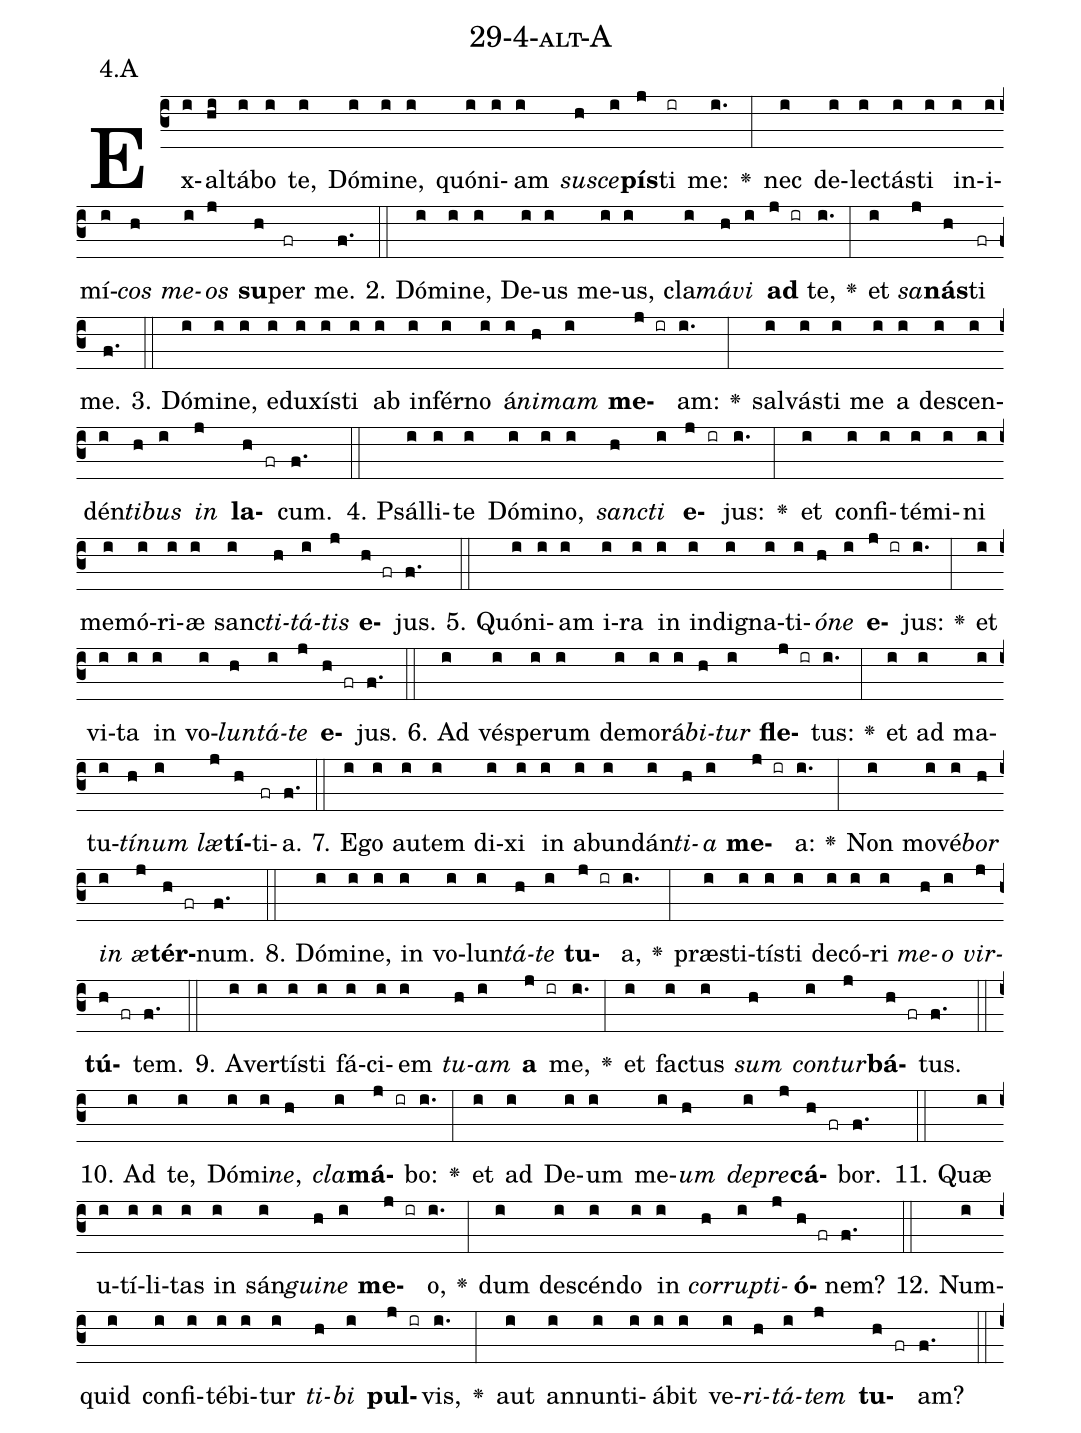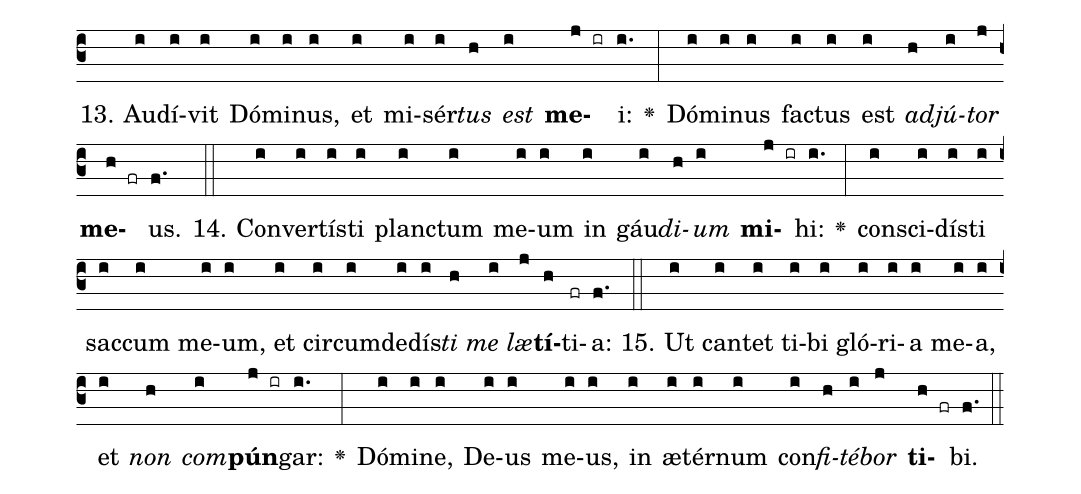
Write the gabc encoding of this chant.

name: 29-4-alt-A;
annotation: 4.A;
%%
(c3)Ex(i)al(hi)tá(i)bo(i) te,(i) Dó(i)mi(i)ne,(i) quón(i)i(i)am(i) <i>su</i>(h)<i>sce</i>(i)<b>pís</b>(j)ti(ir) me:(i.) <v>\greheightstar</v>(:) nec(i) de(i)lec(i)tás(i)ti(i) in(i)i(i)mí(i)<i>cos</i>(h) <i>me</i>(i)<i>os</i>(j) <b>su</b>(h)per(fr) me.(f.) (::)
2. Dó(i)mi(i)ne,(i) De(i)us(i) me(i)us,(i) cla(i)<i>má</i>(h)<i>vi</i>(i) <b>ad</b>(j ir) te,(i.) <v>\greheightstar</v>(:) et(i) <i>sa</i>(j)<b>nás</b>(h)ti(fr) me.(f.) (::)
3. Dó(i)mi(i)ne,(i) e(i)du(i)xís(i)ti(i) ab(i) in(i)fér(i)no(i) á(i)<i>ni</i>(h)<i>mam</i>(i) <b>me</b>(j ir)am:(i.) <v>\greheightstar</v>(:) sal(i)vás(i)ti(i) me(i) a(i) de(i)scen(i)dén(i)<i>ti</i>(h)<i>bus</i>(i) <i>in</i>(j) <b>la</b>(h fr)cum.(f.) (::)
4. Psál(i)li(i)te(i) Dó(i)mi(i)no,(i) <i>sanc</i>(h)<i>ti</i>(i) <b>e</b>(j ir)jus:(i.) <v>\greheightstar</v>(:) et(i) con(i)fi(i)té(i)mi(i)ni(i) me(i)mó(i)ri(i)æ(i) sanc(i)<i>ti</i>(h)<i>tá</i>(i)<i>tis</i>(j) <b>e</b>(h fr)jus.(f.) (::)
5. Quón(i)i(i)am(i) i(i)ra(i) in(i) in(i)di(i)gna(i)ti(i)<i>ó</i>(h)<i>ne</i>(i) <b>e</b>(j ir)jus:(i.) <v>\greheightstar</v>(:) et(i) vi(i)ta(i) in(i) vo(i)<i>lun</i>(h)<i>tá</i>(i)<i>te</i>(j) <b>e</b>(h fr)jus.(f.) (::)
6. Ad(i) vés(i)pe(i)rum(i) de(i)mo(i)rá(i)<i>bi</i>(h)<i>tur</i>(i) <b>fle</b>(j ir)tus:(i.) <v>\greheightstar</v>(:) et(i) ad(i) ma(i)tu(i)<i>tí</i>(h)<i>num</i>(i) <i>læ</i>(j)<b>tí</b>(h)ti(fr)a.(f.) (::)
7. E(i)go(i) au(i)tem(i) di(i)xi(i) in(i) ab(i)un(i)dán(i)<i>ti</i>(h)<i>a</i>(i) <b>me</b>(j ir)a:(i.) <v>\greheightstar</v>(:) Non(i) mo(i)vé(i)<i>bor</i>(h) <i>in</i>(i) <i>æ</i>(j)<b>tér</b>(h fr)num.(f.) (::)
8. Dó(i)mi(i)ne,(i) in(i) vo(i)lun(i)<i>tá</i>(h)<i>te</i>(i) <b>tu</b>(j ir)a,(i.) <v>\greheightstar</v>(:) præ(i)sti(i)tís(i)ti(i) de(i)có(i)ri(i) <i>me</i>(h)<i>o</i>(i) <i>vir</i>(j)<b>tú</b>(h fr)tem.(f.) (::)
9. A(i)ver(i)tís(i)ti(i) fá(i)ci(i)em(i) <i>tu</i>(h)<i>am</i>(i) <b>a</b>(j ir) me,(i.) <v>\greheightstar</v>(:) et(i) fac(i)tus(i) <i>sum</i>(h) <i>con</i>(i)<i>tur</i>(j)<b>bá</b>(h fr)tus.(f.) (::)
10. Ad(i) te,(i) Dó(i)mi(i)<i>ne</i>,(h) <i>cla</i>(i)<b>má</b>(j ir)bo:(i.) <v>\greheightstar</v>(:) et(i) ad(i) De(i)um(i) me(i)<i>um</i>(h) <i>de</i>(i)<i>pre</i>(j)<b>cá</b>(h fr)bor.(f.) (::)
11. Quæ(i) u(i)tí(i)li(i)tas(i) in(i) sán(i)<i>gui</i>(h)<i>ne</i>(i) <b>me</b>(j ir)o,(i.) <v>\greheightstar</v>(:) dum(i) de(i)scén(i)do(i) in(i) <i>cor</i>(h)<i>rup</i>(i)<i>ti</i>(j)<b>ó</b>(h fr)nem?(f.) (::)
12. Num(i)quid(i) con(i)fi(i)té(i)bi(i)tur(i) <i>ti</i>(h)<i>bi</i>(i) <b>pul</b>(j ir)vis,(i.) <v>\greheightstar</v>(:) aut(i) an(i)nun(i)ti(i)á(i)bit(i) ve(i)<i>ri</i>(h)<i>tá</i>(i)<i>tem</i>(j) <b>tu</b>(h fr)am?(f.) (::)
13. Au(i)dí(i)vit(i) Dó(i)mi(i)nus,(i) et(i) mi(i)sér(i)<i>tus</i>(h) <i>est</i>(i) <b>me</b>(j ir)i:(i.) <v>\greheightstar</v>(:) Dó(i)mi(i)nus(i) fac(i)tus(i) est(i) <i>ad</i>(h)<i>jú</i>(i)<i>tor</i>(j) <b>me</b>(h fr)us.(f.) (::)
14. Con(i)ver(i)tís(i)ti(i) planc(i)tum(i) me(i)um(i) in(i) gáu(i)<i>di</i>(h)<i>um</i>(i) <b>mi</b>(j ir)hi:(i.) <v>\greheightstar</v>(:) con(i)sci(i)dís(i)ti(i) sac(i)cum(i) me(i)um,(i) et(i) cir(i)cum(i)de(i)dís(i)<i>ti</i>(h) <i>me</i>(i) <i>læ</i>(j)<b>tí</b>(h)ti(fr)a:(f.) (::)
15. Ut(i) can(i)tet(i) ti(i)bi(i) gló(i)ri(i)a(i) me(i)a,(i) et(i) <i>non</i>(h) <i>com</i>(i)<b>pún</b>(j ir)gar:(i.) <v>\greheightstar</v>(:) Dó(i)mi(i)ne,(i) De(i)us(i) me(i)us,(i) in(i) æ(i)tér(i)num(i) con(i)<i>fi</i>(h)<i>té</i>(i)<i>bor</i>(j) <b>ti</b>(h fr)bi.(f.) (::)
